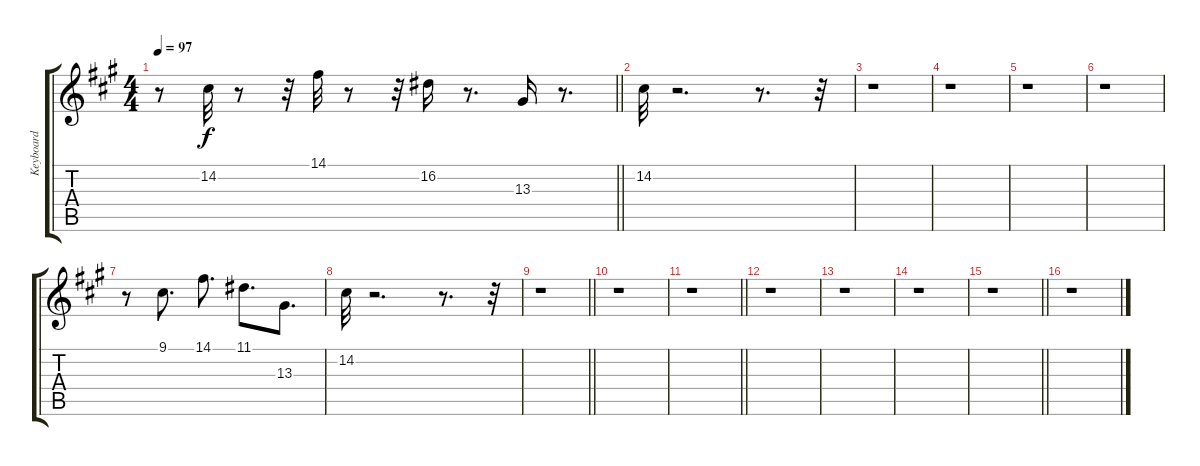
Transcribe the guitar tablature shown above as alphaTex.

\track ("Keyboard" "Keyboard") {instrument pad1newage}
\staff {score tabs}
\tuning (E4 B3 G3 D3 A2 E2) {hide}
\ts (4 4)
\tempo 97
\clef g2
\barLineRight lightlight
\ks a
r.8{dy f} 14.2.32 r.8 r.32 14.1.32 r.8 r.32 16.2.16 r.8{d} 13.3.16 r.8{d} |
14.2.32 r.2{d} r.8{d} r.32 |
r.1 |
r.1 |
r.1 |
r.1 |
r.8 9.1.8{d} 14.1.8{d} 11.1.8{d} 13.3.8{d} |
14.2.32 r.2{d} r.8{d} r.32 |
\barLineRight lightlight
r.1 |
r.1 |
\barLineRight lightlight
r.1 |
r.1 |
r.1 |
r.1 |
\barLineRight lightlight
r.1 |
r.1
